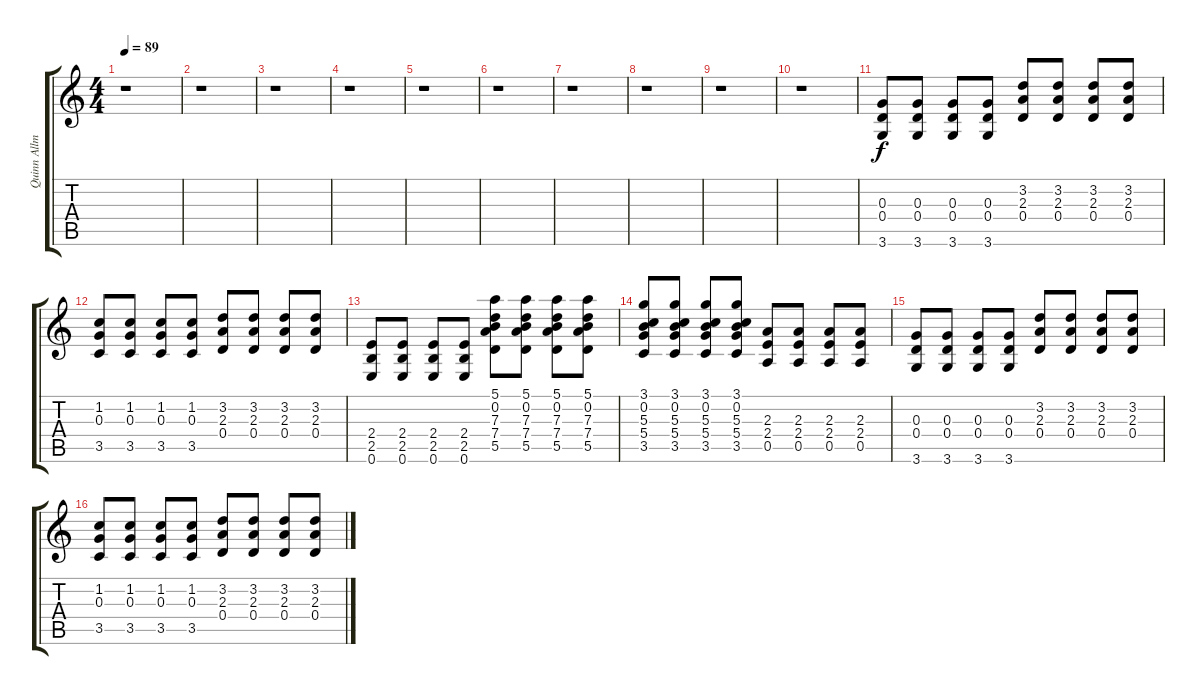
\track ("Quinn Allman - Guitar 3" "Quinn Allm") {instrument overdrivenguitar}
\staff {score tabs}
\tuning (E4 B3 G3 D3 A2 E2) {hide}
\ts (4 4)
\tempo 89
\clef g2
\ks c
r.1{dy f} |
r.1 |
r.1 |
r.1 |
r.1 |
r.1 |
r.1 |
r.1 |
r.1 |
r.1 |
(0.3 0.4 3.6).8{volume 13} (0.3 0.4 3.6).8 (0.3 0.4 3.6).8 (0.3 0.4 3.6).8 (3.2 2.3 0.4).8 (3.2 2.3 0.4).8 (3.2 2.3 0.4).8 (3.2 2.3 0.4).8 |
(1.2 0.3 3.5).8 (1.2 0.3 3.5).8 (1.2 0.3 3.5).8 (1.2 0.3 3.5).8 (3.2 2.3 0.4).8 (3.2 2.3 0.4).8 (3.2 2.3 0.4).8 (3.2 2.3 0.4).8 |
(2.4 2.5 0.6).8 (2.4 2.5 0.6).8 (2.4 2.5 0.6).8 (2.4 2.5 0.6).8 (5.1 0.2 7.3 7.4 5.5).8 (5.1 0.2 7.3 7.4 5.5).8 (5.1 0.2 7.3 7.4 5.5).8 (5.1 0.2 7.3 7.4 5.5).8 |
(3.1 0.2 5.3 5.4 3.5).8 (3.1 0.2 5.3 5.4 3.5).8 (3.1 0.2 5.3 5.4 3.5).8 (3.1 0.2 5.3 5.4 3.5).8 (2.3 2.4 0.5).8 (2.3 2.4 0.5).8 (2.3 2.4 0.5).8 (2.3 2.4 0.5).8 |
(0.3 0.4 3.6).8 (0.3 0.4 3.6).8 (0.3 0.4 3.6).8 (0.3 0.4 3.6).8 (3.2 2.3 0.4).8 (3.2 2.3 0.4).8 (3.2 2.3 0.4).8 (3.2 2.3 0.4).8 |
(1.2 0.3 3.5).8 (1.2 0.3 3.5).8 (1.2 0.3 3.5).8 (1.2 0.3 3.5).8 (3.2 2.3 0.4).8 (3.2 2.3 0.4).8 (3.2 2.3 0.4).8 (3.2 2.3 0.4).8
